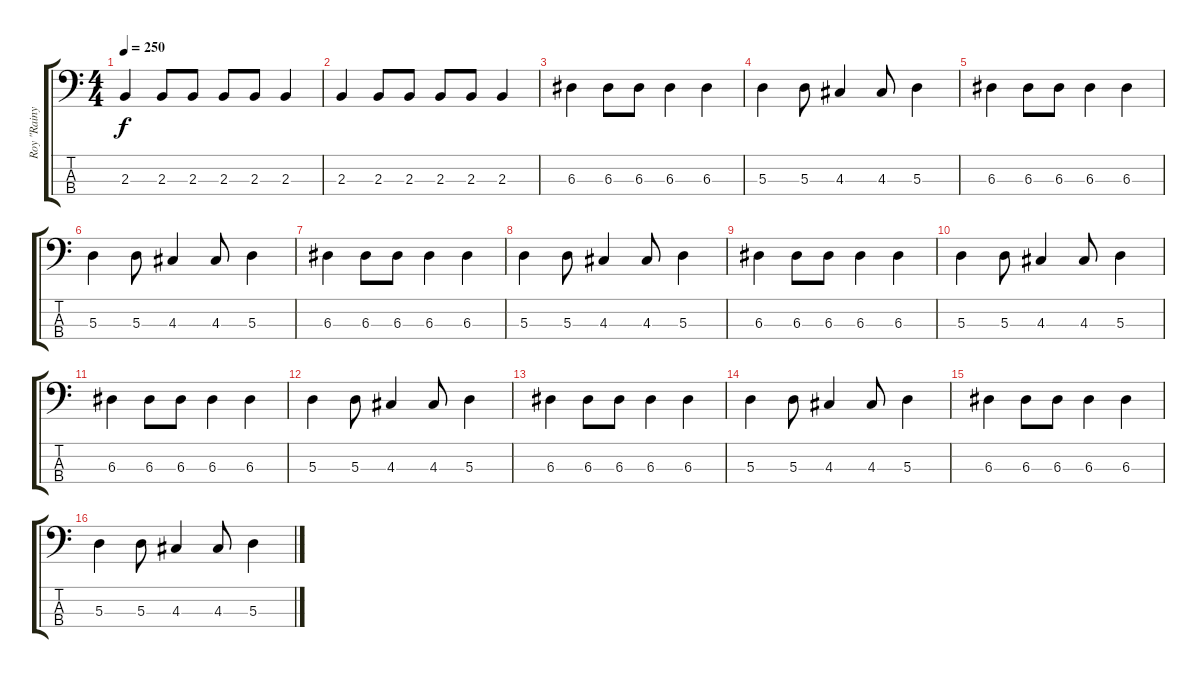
\track ("Roy \"Rainy\" Wainwright" "Roy \"Rainy") {instrument electricbasspick}
\staff {score tabs}
\tuning (G2 D2 A1 E1) {hide}
\ts (4 4)
\tempo 250
\clef f4
\ks c
2.3.4{dy f} 2.3.8 2.3.8 2.3.8 2.3.8 2.3.4 |
2.3.4 2.3.8 2.3.8 2.3.8 2.3.8 2.3.4 |
6.3.4 6.3.8 6.3.8 6.3.4 6.3.4 |
5.3.4 5.3.8 4.3.4 4.3.8 5.3.4 |
6.3.4 6.3.8 6.3.8 6.3.4 6.3.4 |
5.3.4 5.3.8 4.3.4 4.3.8 5.3.4 |
6.3.4 6.3.8 6.3.8 6.3.4 6.3.4 |
5.3.4 5.3.8 4.3.4 4.3.8 5.3.4 |
6.3.4 6.3.8 6.3.8 6.3.4 6.3.4 |
5.3.4 5.3.8 4.3.4 4.3.8 5.3.4 |
6.3.4 6.3.8 6.3.8 6.3.4 6.3.4 |
5.3.4 5.3.8 4.3.4 4.3.8 5.3.4 |
6.3.4 6.3.8 6.3.8 6.3.4 6.3.4 |
5.3.4 5.3.8 4.3.4 4.3.8 5.3.4 |
6.3.4 6.3.8 6.3.8 6.3.4 6.3.4 |
5.3.4 5.3.8 4.3.4 4.3.8 5.3.4
